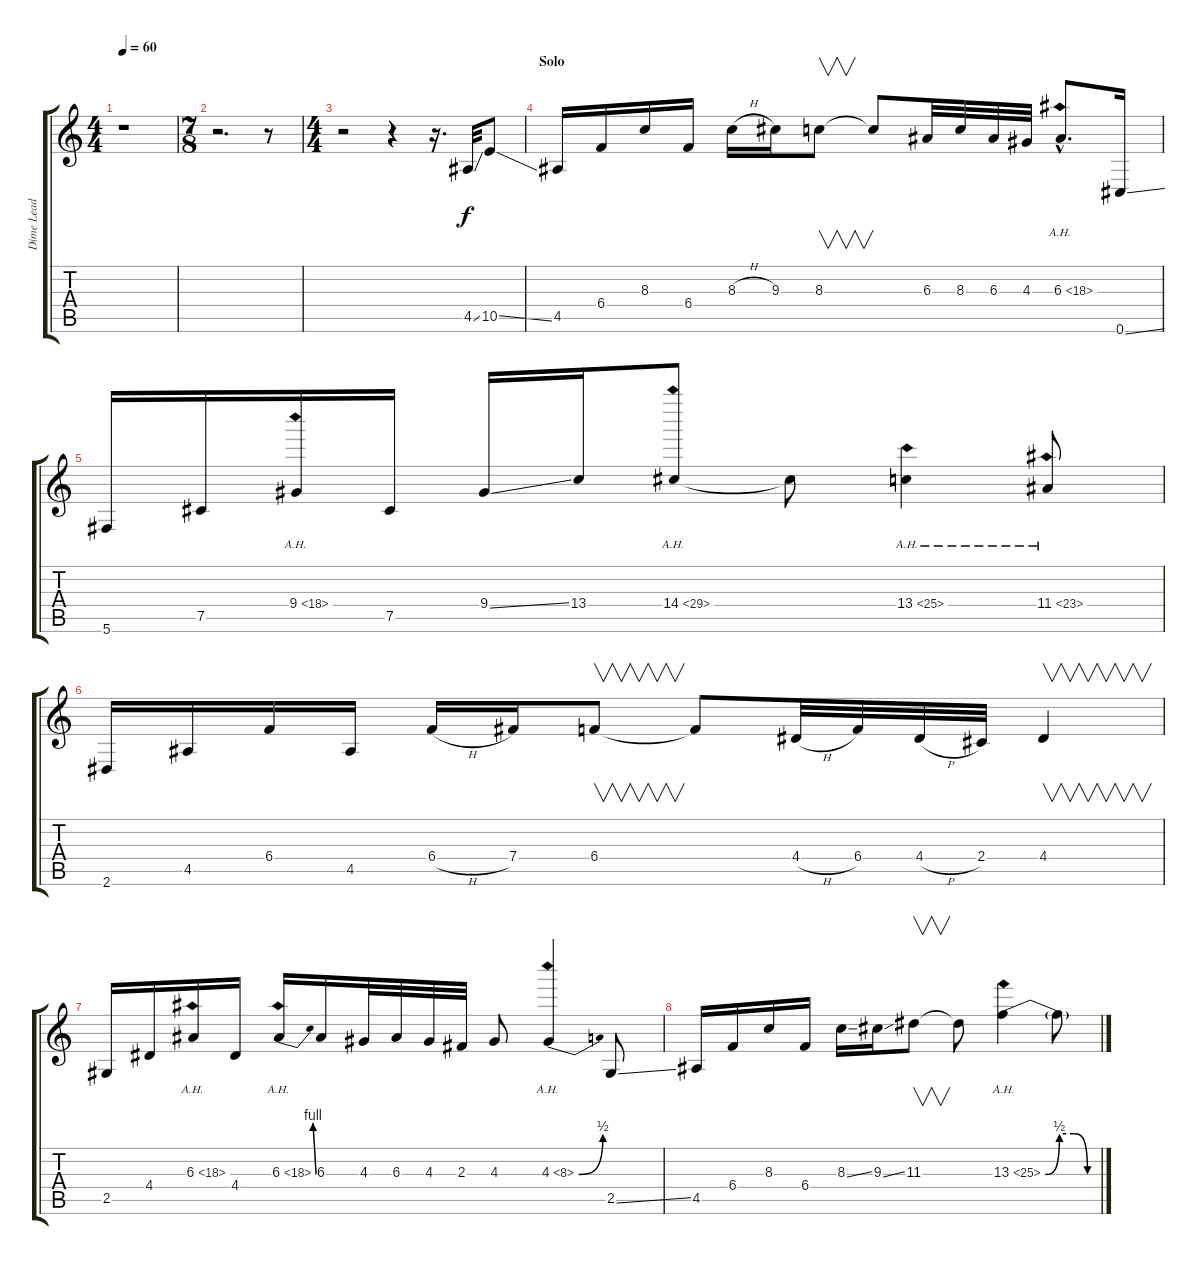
\track ("Dime Lead Guitar" "Dime Lead ") {instrument overdrivenguitar}
\staff {score tabs}
\tuning (Db4 Ab3 E3 B2 Gb2 Db2) {hide}
\ts (4 4)
\tempo 60
\clef g2
\ks c
r.1{dy f} |
\ts (7 8)
r.2{d} r.8 |
\ts (4 4)
r.2 r.4 r.16{d} 4.5{ss}.32{volume 13} 10.5{ss}.8 |
\section ("" "Solo")
4.5.16 6.4.16 8.3.16 6.4.16 8.3{h}.16 9.3.16 8.3.8{v} 8.3{t}.8 6.3.32 8.3.32 6.3.32 4.3.32 6.3{ah 12 hac}.8{d} 0.6{ss}.16 |
5.6.16 7.5.16 9.4{ah 9}.16 7.5.16 9.4{ss}.16 13.4.16 14.4{ah 15}.8 14.4{t}.8 13.4{ah 12}.4 11.4{ah 12}.8 |
2.6.16 4.5.16 6.4.16 4.5.16 6.4{h}.16 7.4.16 6.4.8{v} 6.4{t}.8 4.4{h}.32 6.4.32 4.4{h}.32 2.4.32 4.4.4{v} |
2.5.16 4.4.16 6.3{ah 12}.16 4.4.16 6.3{be (bend 0 0 60 4) ah 12}.16 6.3.16 4.3.32 6.3.32 4.3.32 2.3.32 4.3.8 4.3{be (bend 0 0 60 2) ah 4}.4 2.5{ss}.8 |
4.5.16 6.4.16 8.3.16 6.4.16 8.3{ss}.16 9.3{ss}.16 11.3.8{v} 11.3{t}.8 13.3{be (custom 0 0 15 2 30 2 45 0 60 0) ah 12}.4 13.3{t}.8
